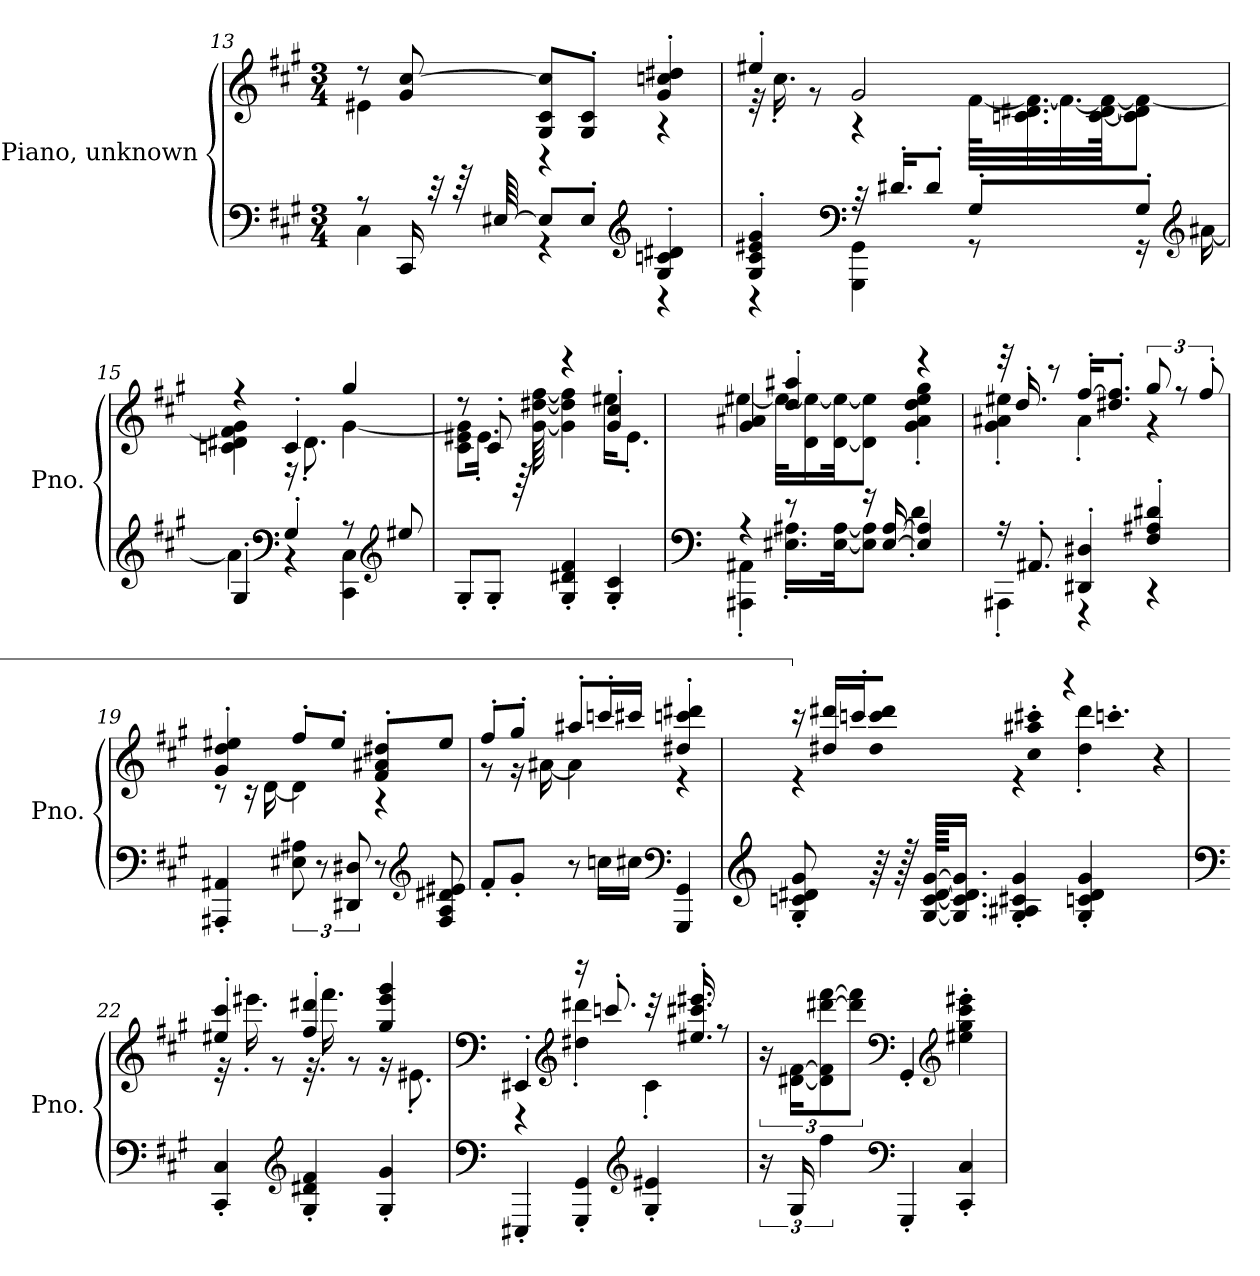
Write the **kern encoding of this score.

**kern	**kern
*part1	*part1
*staff2	*staff1
*I"Piano, unknown	*
*I'Pno.	*
*clefF4	*clefG2
*k[f#c#g#]	*k[f#c#g#]
*M3/4	*M3/4
=13	=13
*^	*^
8r	4C#\	8r	4e#X\
16CC#/	.	8g#/ [8cc#/	.
32r	.	.	.
64r	.	.	.
[64E#X/	.	.	.
8E#/L]	4r	8G#/ 8c#/ 8cc#/]L	4r
8E#'/J	.	8G#/' 8c#/'J	.
*clefG2	*	*	*
4G#/' 4cn/' 4d#X/'	4r	4g#/' 4ccn/' 4dd#X/'	4r
!!LO:LB:g=z	!!
=14	=14	=14	=14
4G#/' 4c#/' 4e#X/' 4g#/'	4r	4ee#X'/	32r
.	.	.	16.cc#'\
.	.	.	8r
*clefF4	*	*	*
32r	4GGG#\ 4GG#\	2g#/	4r
16.d#X'/KL	.	.	.
8d#'/J	.	.	.
8G#'/L	8r	.	[64f#\KLLL
.	.	.	32.cn\ 32.d#X\ 32.f#\_
.	.	.	32.f#\_
.	.	.	[64c\ [64d#\ 64f#\_JJK
8G#'/J	16r	.	8c\] 8d#\] 8f#\_J
*clefG2	*	*	*
.	[16a#X\	.	.
=15	=15	=15	=15
4G#'/	4a#\]	4r	4cn\ 4d#X\ 4f#\] 4g#\
*clefF4	*	*	*
4G#'/	4r	4c'/	16r
.	.	.	8.d#'\
8r	4CC#\ 4C#\	4gg#/	[4g#\
*clefG2	*	*	*
8ee#X/	.	.	.
*v	*v	*	*
!!LO:LB:g=z	!!
=16	=16	=16
8G#'/L	8r	8c#\ 8e#X\ 8g#\]L
8G#'/J	8c#'/	16.e#'\Jk
.	.	64r
.	.	[64g#\ [64dd#X\ [64ff#\
4G#/' 4d#X/' 4f#/'	4r	4g#\] 4dd#\] 4ff#\]
4G#/' 4c#/'	4g#/' 4cc#/'	16ee#X\KL
.	.	8.e#'\J
=17	=17	=17
*clefF4	*	*
*^	*	*
4r	4AAA#X\' 4AA#X\'	4g#/ 4a#X/	[4ee#X\
8r	16.E#X\' 16.A#X\'LL	4dd/' 4aa#X/'	32ee#\KLL_
.	.	.	16d\ 16ee#\_
.	[32E#\ [32A#\JK	.	[32d\ 32ee#\_JK
16r	8E#\] 8A#\]J	.	8d\] 8ee#\]J
[16E#/ [16A#/	.	.	.
4E#/] 4A#/]	4d'\	4r	4g#\' 4a#\' 4dd\' 4ee#\' 4gg#\'
=18	=18	=18	=18
16r	4AAA#X'\	32r	4g#\' 4a#X\' 4ee#X\'
.	.	16.dd'/	.
8.AA#X'/	.	.	.
.	.	8r	.
4DD#X/' 4D#X/'	4r	[16ff#'/KL	4a#'\
.	.	8.dd#X/' 8.ff#/]'J	.
4F#/' 4A#X/' 4d#X/'	4r	12gg#/	4r
.	.	12r	.
.	.	12ff#'/	.
*v	*v	*	*
!!LO:LB:g=z	!!
=19	=19	=19
4AAA#X/' 4AA#X/'	4g#/' 4dd/' 4ee#X/'	8r
.	.	16r
.	.	[16d\
12E#X\ 12A#X\	8ff#'/L	4d\]
12r	.	.
.	8ee#'/J	.
12DD#X/ 12D#X/	.	.
8r	8f#/' 8a#X/' 8dd#X/'L	4r
*clefG2	*	*
8F#/ 8A#/ 8d#X/ 8e#X/	8ee#/J	.
=20	=20	=20
8f#'/L	8ff#'/L	8r
8g#'/J	8gg#'/J	16r
.	.	[16a#X\
8r	8aa#X'/L	4a#\]
16ccn\LL	16cccn'/L	.
16cc#X\JJ	16ccc#X/JJ	.
*clefF4	*	*
4GGG#/ 4GG#/	4dd#X/' 4cccn/' 4ddd#X/'	4r
!!LO:PB:g=z	!!
=21	=21	=21
*clefG2	*	*
8G#/' 8cn/' 8d#X/' 8g#/'	24r	4r
.	24dd#X/ 24ddd#X/LL	.
.	24cccn'/J	.
64r	8dd#/ 8ccc/ 8ddd#/J	.
128r	.	.
[128G#/ [128c/ [128d#/ [128g#/KKKLL	.	.
16.G#/] 16.c/] 16.d#/] 16.g#/]JJ	.	.
4G#/' 4A#X/' 4c#X/' 4g#/'	4cc#/' 4aa#X/' 4ccc#X/'	4r
4G#/' 4cn/' 4d#/' 4g#/'	32r	4dd#\' 4ddd#\'
.	16.cccn'/	.
.	8r	.
=22	=22	=22
*clefF4	*	*
4CC#/' 4C#/'	4ee#X/' 4ccc#/'	32r
.	.	16.eee#X'\
.	.	8r
*clefG2	*	*
4G#/' 4d#X/' 4f#/'	4ff#/' 4ddd#X/'	32r
.	.	16.fff#'\
.	.	8r
4G#/' 4g#/'	4gg#/ 4eee#/ 4ggg#/	16r
.	.	8.e#X'\
!!LO:LB:g=z	!!
=23	=23	=23
*clefF4	*clefF4	*
4EEE#X'/	4EE#X'/	4r
*	*clefG2	*
4GGG#/' 4GG#/'	16r	4dd#X\' 4ddd#X\'
.	8.cccn'/	.
*clefG2	*	*
4G#/' 4e#X/'	32r	4c#'\
.	16.ee#X/' 16.ccc#X/' 16.eee#X/'	.
.	8r	.
*	*v	*v
=24	=24
24r	24r
24G#/	[24d#X\ [24f#\KL
6ff#\	12d#\] 12f#\] [12ddd#X\ [12fff#\
.	12ddd#\] 12fff#\]J
*clefF4	*clefF4
4GGG#'/	4GG#'/
*	*clefG2
4CC#/' 4C#/'	4ee#X\' 4gg#\' 4ccc#\' 4eee#X\'
=	=
*-	*-
